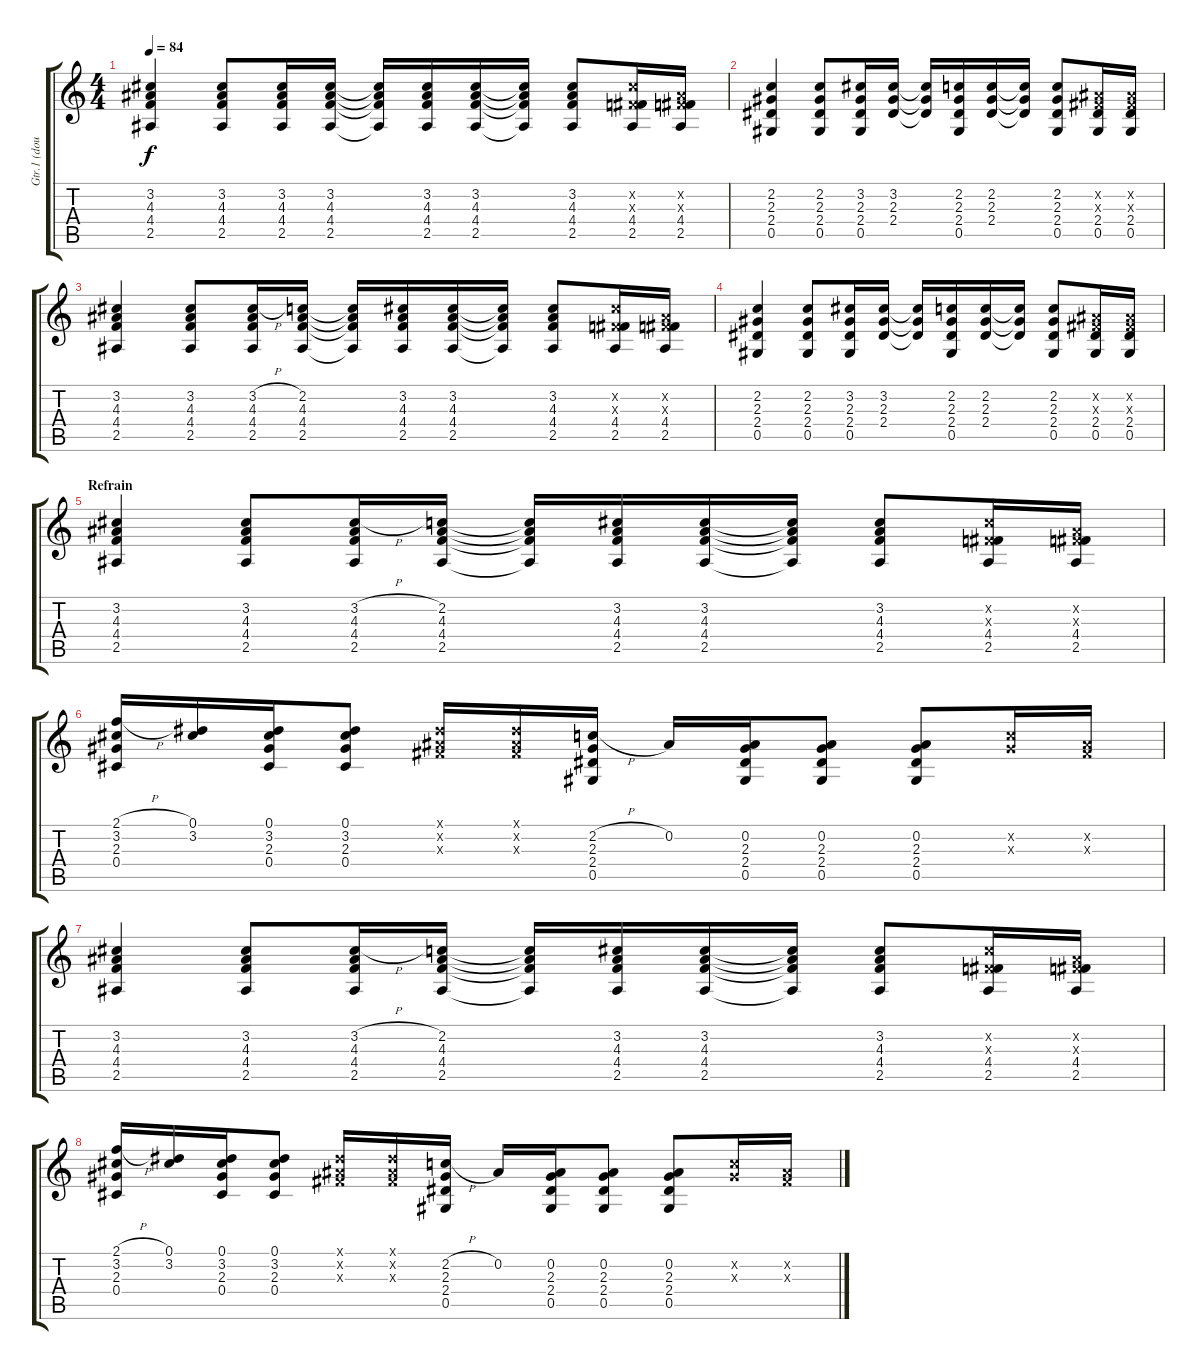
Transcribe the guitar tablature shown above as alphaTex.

\track ("Gtr.1 (doublée)" "Gtr.1 (dou") {instrument acousticguitarsteel}
\staff {score tabs}
\tuning (Eb4 Bb3 Gb3 Db3 Ab2 Eb2) {hide}
\ts (4 4)
\tempo 84
\clef g2
\ks c
(3.2 4.3 4.4 2.5).4{dy f} (3.2 4.3 4.4 2.5).8 (3.2 4.3 4.4 2.5).16 (3.2 4.3 4.4 2.5).16 (3.2{t} 4.3{t} 4.4{t} 2.5{t}).16 (3.2 4.3 4.4 2.5).16 (3.2 4.3 4.4 2.5).16 (3.2{t} 4.3{t} 4.4{t} 2.5{t}).16 (3.2 4.3 4.4 2.5).8 (3.2{x} 0.3{x} 4.4 2.5).16 (0.2{x} 0.3{x} 4.4 2.5).16 |
(2.2 2.3 2.4 0.5).4 (2.2 2.3 2.4 0.5).8 (3.2 2.3 2.4 0.5).16 (3.2 2.3 2.4).16 (3.2{t} 2.3{t} 2.4{t}).16 (2.2 2.3 2.4 0.5).16 (2.2 2.3 2.4).16 (2.2{t} 2.3{t} 2.4{t}).16 (2.2 2.3 2.4 0.5).8 (0.2{x} 0.3{x} 2.4 0.5).16 (0.2{x} 0.3{x} 2.4 0.5).16 |
(3.2 4.3 4.4 2.5).4 (3.2 4.3 4.4 2.5).8 (3.2{h} 4.3 4.4 2.5).16 (2.2 4.3 4.4 2.5).16 (2.2{t} 4.3{t} 4.4{t} 2.5{t}).16 (3.2 4.3 4.4 2.5).16 (3.2 4.3 4.4 2.5).16 (3.2{t} 4.3{t} 4.4{t} 2.5{t}).16 (3.2 4.3 4.4 2.5).8 (3.2{x} 0.3{x} 4.4 2.5).16 (0.2{x} 0.3{x} 4.4 2.5).16 |
(2.2 2.3 2.4 0.5).4 (2.2 2.3 2.4 0.5).8 (3.2 2.3 2.4 0.5).16 (3.2 2.3 2.4).16 (3.2{t} 2.3{t} 2.4{t}).16 (2.2 2.3 2.4 0.5).16 (2.2 2.3 2.4).16 (2.2{t} 2.3{t} 2.4{t}).16 (2.2 2.3 2.4 0.5).8 (0.2{x} 0.3{x} 2.4 0.5).16 (0.2{x} 0.3{x} 2.4 0.5).16 |
\section ("" "Refrain")
(3.2 4.3 4.4 2.5).4 (3.2 4.3 4.4 2.5).8 (3.2{h} 4.3 4.4 2.5).16 (2.2 4.3 4.4 2.5).16 (2.2{t} 4.3{t} 4.4{t} 2.5{t}).16 (3.2 4.3 4.4 2.5).16 (3.2 4.3 4.4 2.5).16 (3.2{t} 4.3{t} 4.4{t} 2.5{t}).16 (3.2 4.3 4.4 2.5).8 (3.2{x} 0.3{x} 4.4 2.5).16 (0.2{x} 0.3{x} 4.4 2.5).16 |
(2.1{h} 3.2 2.3 0.4).16 (0.1 3.2).16 (0.1 3.2 2.3 0.4).16 (0.1 3.2 2.3 0.4).8 (0.1{x} 0.2{x} 0.3{x}).16 (0.1{x} 0.2{x} 0.3{x}).16 (2.2{h} 2.3 2.4 0.5).16 0.2.16 (0.2 2.3 2.4 0.5).16 (0.2 2.3 2.4 0.5).8 (0.2 2.3 2.4 0.5).8 (2.2{x} 2.3{x}).16 (0.2{x} 0.3{x}).16 |
(3.2 4.3 4.4 2.5).4 (3.2 4.3 4.4 2.5).8 (3.2{h} 4.3 4.4 2.5).16 (2.2 4.3 4.4 2.5).16 (2.2{t} 4.3{t} 4.4{t} 2.5{t}).16 (3.2 4.3 4.4 2.5).16 (3.2 4.3 4.4 2.5).16 (3.2{t} 4.3{t} 4.4{t} 2.5{t}).16 (3.2 4.3 4.4 2.5).8 (3.2{x} 0.3{x} 4.4 2.5).16 (0.2{x} 0.3{x} 4.4 2.5).16 |
(2.1{h} 3.2 2.3 0.4).16 (0.1 3.2).16 (0.1 3.2 2.3 0.4).16 (0.1 3.2 2.3 0.4).8 (0.1{x} 0.2{x} 0.3{x}).16 (0.1{x} 0.2{x} 0.3{x}).16 (2.2{h} 2.3 2.4 0.5).16 0.2.16 (0.2 2.3 2.4 0.5).16 (0.2 2.3 2.4 0.5).8 (0.2 2.3 2.4 0.5).8 (2.2{x} 2.3{x}).16 (0.2{x} 0.3{x}).16
